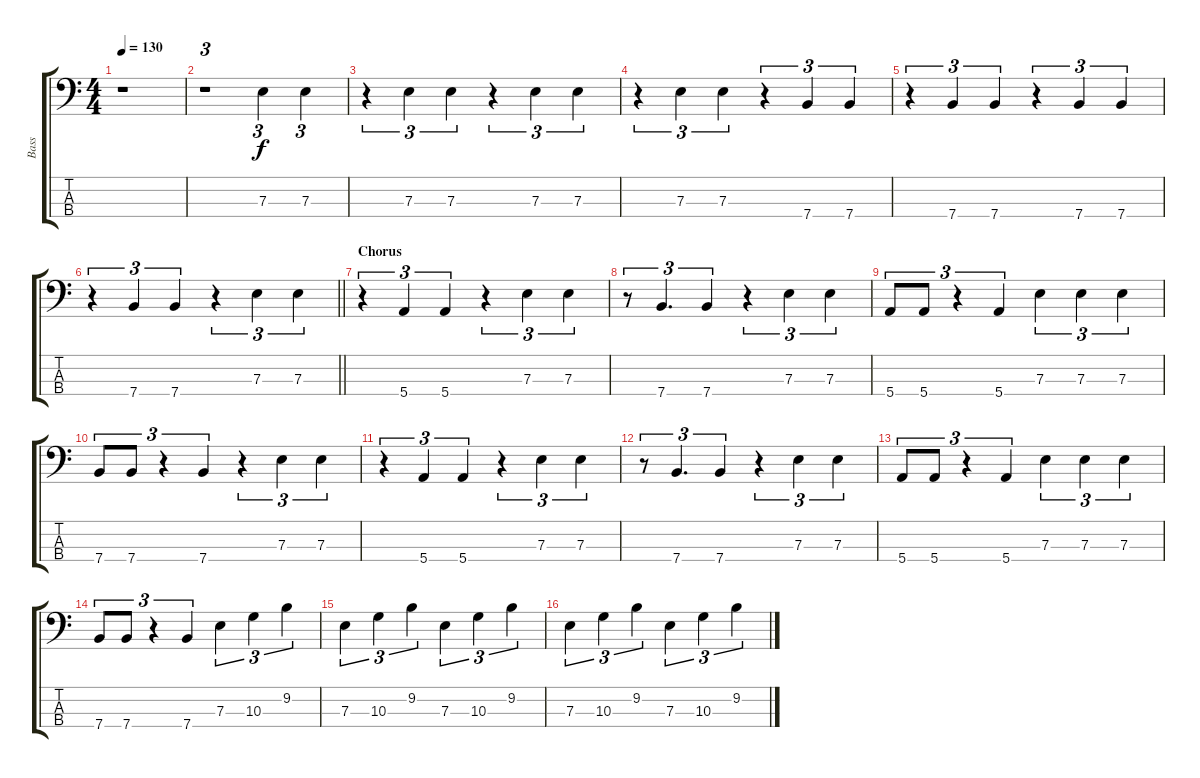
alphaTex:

\track ("Bass" "Bass") {instrument acousticbass}
\staff {score tabs}
\tuning (G2 D2 A1 E1) {hide}
\ts (4 4)
\tempo 130
\clef f4
\ks c
r.1{dy f} |
r.1{tu (3 2) volume 13} 7.3.4{tu (3 2)} 7.3.4{tu (3 2)} |
r.4{tu (3 2)} 7.3.4{tu (3 2)} 7.3.4{tu (3 2)} r.4{tu (3 2)} 7.3.4{tu (3 2)} 7.3.4{tu (3 2)} |
r.4{tu (3 2)} 7.3.4{tu (3 2)} 7.3.4{tu (3 2)} r.4{tu (3 2)} 7.4.4{tu (3 2)} 7.4.4{tu (3 2)} |
r.4{tu (3 2)} 7.4.4{tu (3 2)} 7.4.4{tu (3 2)} r.4{tu (3 2)} 7.4.4{tu (3 2)} 7.4.4{tu (3 2)} |
\barLineRight lightlight
r.4{tu (3 2)} 7.4.4{tu (3 2)} 7.4.4{tu (3 2)} r.4{tu (3 2)} 7.3.4{tu (3 2)} 7.3.4{tu (3 2)} |
\section ("" "Chorus")
r.4{tu (3 2) volume 14} 5.4.4{tu (3 2)} 5.4.4{tu (3 2)} r.4{tu (3 2)} 7.3.4{tu (3 2)} 7.3.4{tu (3 2)} |
r.8{tu (3 2)} 7.4.4{d tu (3 2)} 7.4.4{tu (3 2)} r.4{tu (3 2)} 7.3.4{tu (3 2)} 7.3.4{tu (3 2)} |
5.4.8{tu (3 2)} 5.4.8{tu (3 2)} r.4{tu (3 2)} 5.4.4{tu (3 2)} 7.3.4{tu (3 2)} 7.3.4{tu (3 2)} 7.3.4{tu (3 2)} |
7.4.8{tu (3 2)} 7.4.8{tu (3 2)} r.4{tu (3 2)} 7.4.4{tu (3 2)} r.4{tu (3 2)} 7.3.4{tu (3 2)} 7.3.4{tu (3 2)} |
r.4{tu (3 2) volume 15} 5.4.4{tu (3 2)} 5.4.4{tu (3 2)} r.4{tu (3 2)} 7.3.4{tu (3 2)} 7.3.4{tu (3 2)} |
r.8{tu (3 2)} 7.4.4{d tu (3 2)} 7.4.4{tu (3 2)} r.4{tu (3 2)} 7.3.4{tu (3 2)} 7.3.4{tu (3 2)} |
5.4.8{tu (3 2)} 5.4.8{tu (3 2)} r.4{tu (3 2)} 5.4.4{tu (3 2)} 7.3.4{tu (3 2)} 7.3.4{tu (3 2)} 7.3.4{tu (3 2)} |
7.4.8{tu (3 2)} 7.4.8{tu (3 2)} r.4{tu (3 2)} 7.4.4{tu (3 2)} 7.3.4{tu (3 2) volume 16} 10.3.4{tu (3 2)} 9.2.4{tu (3 2)} |
7.3.4{tu (3 2)} 10.3.4{tu (3 2)} 9.2.4{tu (3 2)} 7.3.4{tu (3 2)} 10.3.4{tu (3 2)} 9.2.4{tu (3 2)} |
7.3.4{tu (3 2)} 10.3.4{tu (3 2)} 9.2.4{tu (3 2)} 7.3.4{tu (3 2)} 10.3.4{tu (3 2)} 9.2.4{tu (3 2)}
